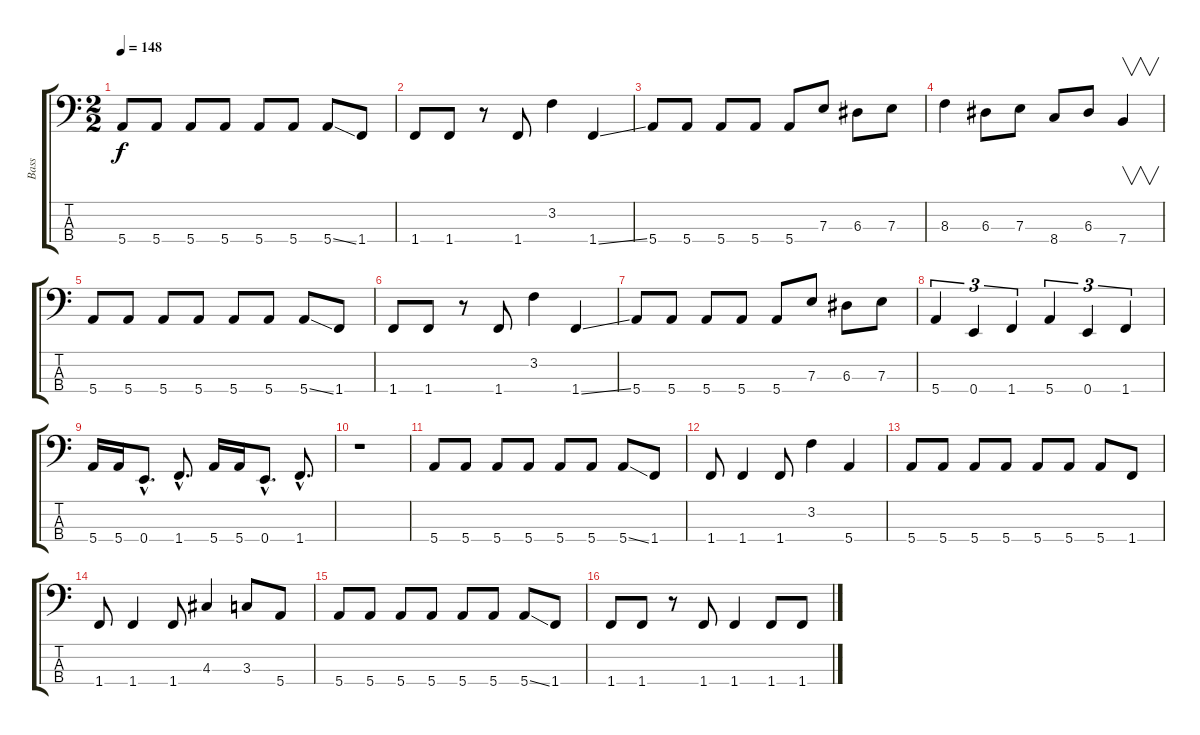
\track ("Bass" "Bass") {instrument electricbasspick}
\staff {score tabs}
\tuning (G2 D2 A1 E1) {hide}
\ts (2 2)
\tempo 148
\clef f4
\ks c
5.4.8{dy f} 5.4.8 5.4.8 5.4.8 5.4.8 5.4.8 5.4{ss}.8 1.4.8 |
1.4.8 1.4.8 r.8 1.4.8 3.2.4 1.4{ss}.4 |
5.4.8 5.4.8 5.4.8 5.4.8 5.4.8 7.3.8 6.3.8 7.3.8 |
8.3.4 6.3.8 7.3.8 8.4.8 6.3.8 7.4.4{v} |
5.4.8 5.4.8 5.4.8 5.4.8 5.4.8 5.4.8 5.4{ss}.8 1.4.8 |
1.4.8 1.4.8 r.8 1.4.8 3.2.4 1.4{ss}.4 |
5.4.8 5.4.8 5.4.8 5.4.8 5.4.8 7.3.8 6.3.8 7.3.8 |
5.4.4{tu (3 2)} 0.4.4{tu (3 2)} 1.4.4{tu (3 2)} 5.4.4{tu (3 2)} 0.4.4{tu (3 2)} 1.4.4{tu (3 2)} |
5.4.16 5.4.16 0.4{hac}.8{d} 1.4{hac}.8{d} 5.4.16 5.4.16 0.4{hac}.8{d} 1.4{hac}.8{d} |
r.1 |
5.4.8 5.4.8 5.4.8 5.4.8 5.4.8 5.4.8 5.4{ss}.8 1.4.8 |
1.4.8 1.4.4 1.4.8 3.2.4 5.4.4 |
5.4.8 5.4.8 5.4.8 5.4.8 5.4.8 5.4.8 5.4.8 1.4.8 |
1.4.8 1.4.4 1.4.8 4.3.4 3.3.8 5.4.8 |
5.4.8 5.4.8 5.4.8 5.4.8 5.4.8 5.4.8 5.4{ss}.8 1.4.8 |
1.4.8 1.4.8 r.8 1.4.8 1.4.4 1.4.8 1.4{ss}.8
